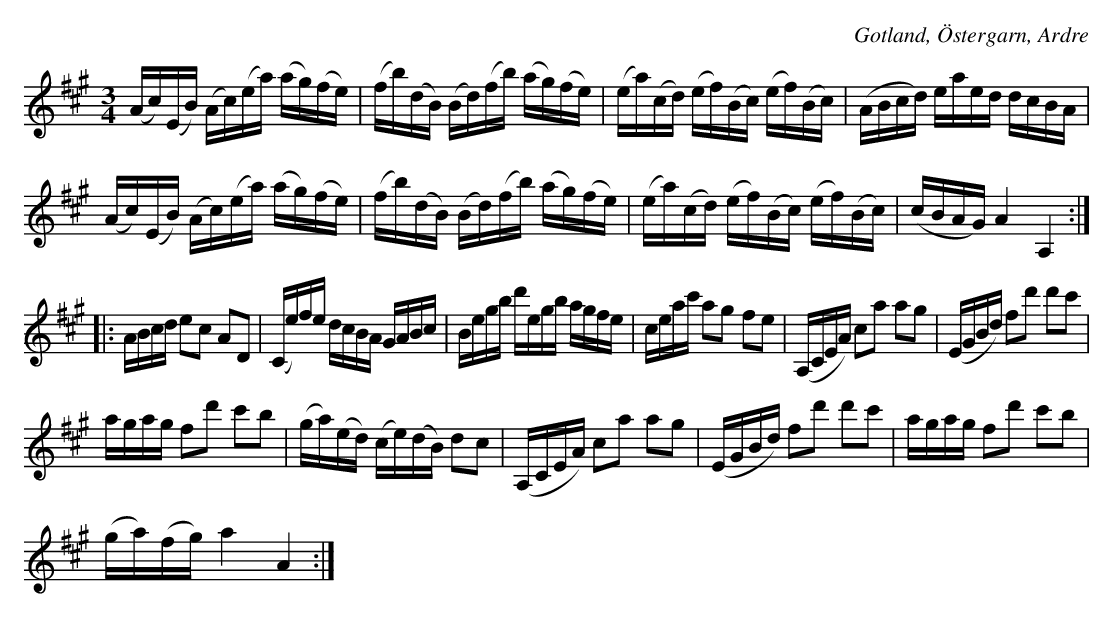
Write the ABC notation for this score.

X:1
T:
O:Gotland, \"Ostergarn, Ardre
M:3/4
L:1/16
K:A
(Ac)(EB) (Ac)(ea) (ag)(fe)|(fb)(dB) (Bd)(fb) (ag)(fe)|(ea)(cd) (ef)(Bc) (ef)(Bc)|(ABcd) eaed dcBA|
(Ac)(EB) (Ac)(ea) (ag)(fe)|(fb)(dB) (Bd)(fb) (ag)(fe)|(ea)(cd) (ef)(Bc) (ef)(Bc)|(cBAG) A4A,4::
ABcd e2c2 A2D2|(Ce)fe dcBA GABc|Begb d'egb agfe|ceac' a2g2 f2e2|(A,CEA) c2a2 a2g2|(EGBd) f2d'2 d'2c'2|
agag f2d'2 c'2b2|(ga)(ed) (ce)(dB) d2c2|(A,CEA) c2a2 a2g2|(EGBd) f2d'2 d'2c'2|agag f2d'2 c'2b2|
(ga)(fg) a4 A4:|
